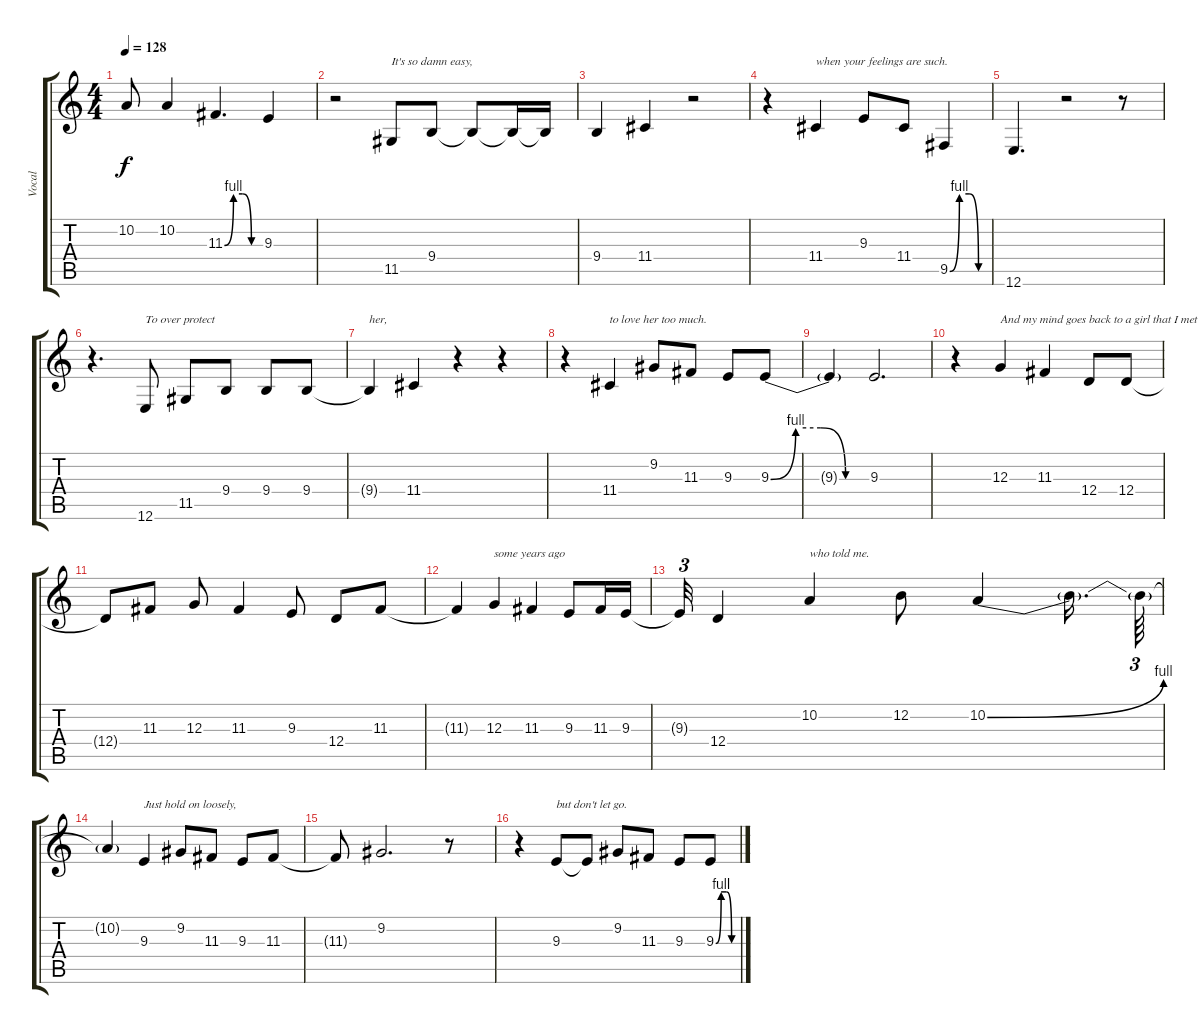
\track ("Vocal" "Vocal") {instrument lead2sawtooth}
\staff {score tabs}
\tuning (E4 B3 G3 D3 A2 E2) {hide}
\ts (4 4)
\tempo 128
\clef g2
\ks c
10.2{t}.8{dy f} 10.2.4 11.3{be (custom 0 0 15 4 30 4 45 0 60 0)}.4{d} 9.3.4 |
r.2 11.5.8{txt "It's so damn easy,"} 9.4.8 9.4{t}.8 9.4{t}.16 9.4{t}.16 |
9.4.4 11.4.4 r.2 |
r.4 11.4.4{txt "when your feelings are such."} 9.3.8 11.4.8 9.5{be (custom 0 0 15 4 30 4 45 0 60 0)}.4 |
12.6.4{d} r.2 r.8 |
r.4{d} 12.6.8{txt "To over protect"} 11.5.8 9.4.8 9.4.8 9.4.8 |
9.4{t}.4{txt "her, "} 11.4.4 r.4 r.4 |
r.4 11.4.4{txt "to love her too much."} 9.2.8 11.3.8 9.3.8 9.3{be (custom 0 0 15 4 30 4 45 0 60 0)}.8 |
9.3{t}.4 9.3.2{d} |
r.4 12.3.4{txt "And my mind goes back to a girl that I met"} 11.3.4 12.4.8 12.4.8 |
12.4{t}.8 11.3.8 12.3.8 11.3.4 9.3.8 12.4.8 11.3.8 |
11.3{t}.4 12.3.4{txt "some years ago"} 11.3.4 9.3.8 11.3.16 9.3.16 |
9.3{t}.32{tu (3 2)} 12.4.4 10.2.4{txt "who told me."} 12.2.8 10.2{be (bend 0 0 60 4)}.4 10.2{t}.16{d} 10.2{t}.64{tu (3 2)} |
10.2{t}.4 9.3.4{txt "Just hold on loosely, "} 9.2.8 11.3.8 9.3.8 11.3.8 |
11.3{t}.8 9.2.2{d} r.8 |
r.4 9.3.8{txt "but don't let go."} 9.3{t}.8 9.2.8 11.3.8 9.3.8 9.3{be (custom 0 0 15 4 30 4 45 0 60 0)}.8
